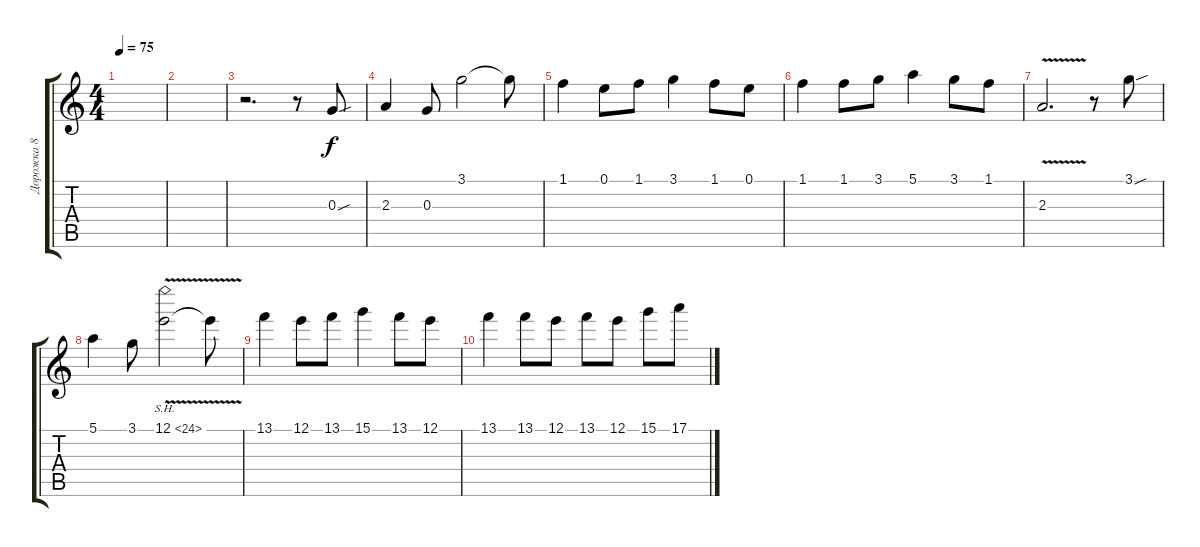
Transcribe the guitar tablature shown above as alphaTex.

\track ("Дорожка 8" "Дорожка 8") {instrument distortionguitar}
\staff {score tabs}
\tuning (E4 B3 G3 D3 A2 E2) {hide}
\ts (4 4)
\tempo 75
\clef g2
\ks c
|
|
r.2{d} r.8 0.3{sou}.8 |
2.3.4 0.3.8 3.1.2 3.1{t}.8 |
1.1.4 0.1.8 1.1.8 3.1.4 1.1.8 0.1.8 |
1.1.4 1.1.8 3.1.8 5.1.4 3.1.8 1.1.8 |
2.3{v}.2{d} r.8 3.1{sou}.8 |
5.1.4 3.1.8 12.1{sh 12 v}.2 12.1{t}.8 |
13.1.4 12.1.8 13.1.8 15.1.4 13.1.8 12.1.8 |
13.1.4 13.1.8 12.1.8 13.1.8 12.1.8 15.1.8 17.1.8
